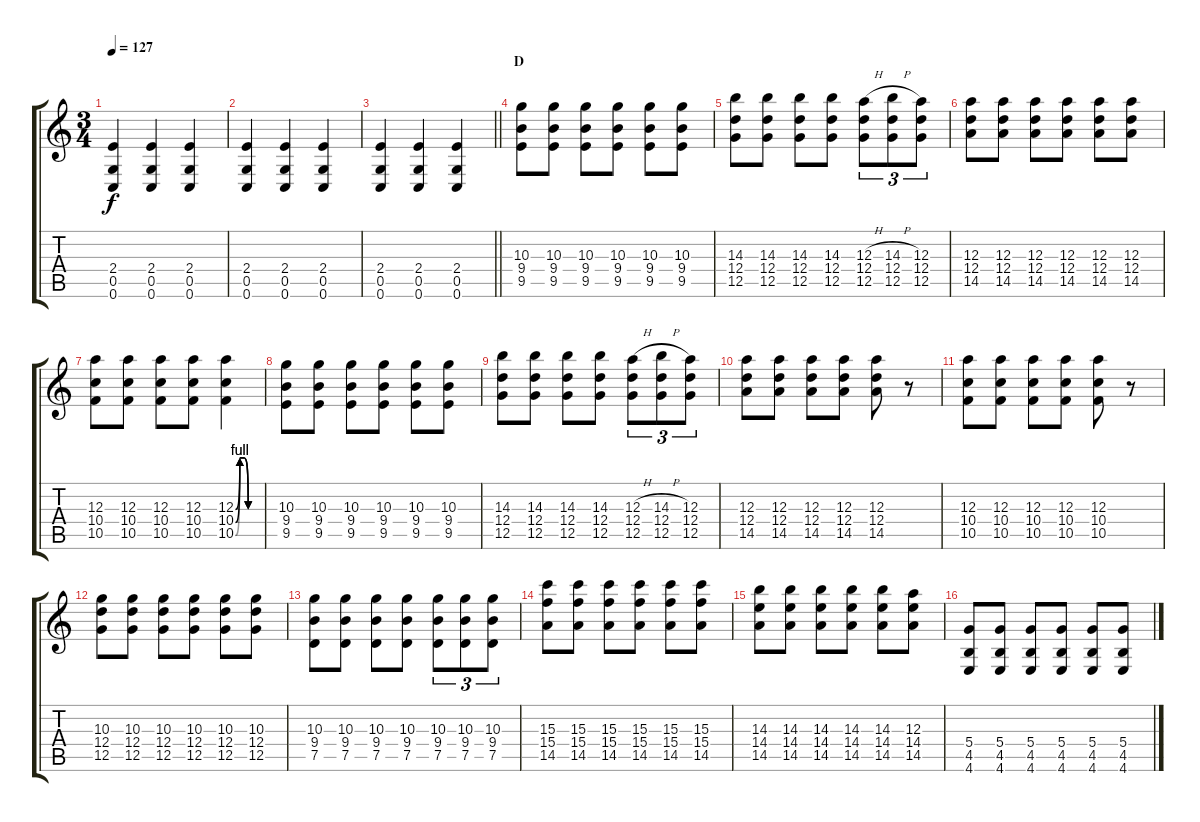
\track "" {instrument distortionguitar}
\staff {score tabs}
\tuning (G4 E4 A3 D3 G2 C2) {hide}
\ts (3 4)
\tempo 127
\clef g2
\ks c
(2.4 0.5 0.6).4{dy f} (2.4 0.5 0.6).4 (2.4 0.5 0.6).4 |
(2.4 0.5 0.6).4 (2.4 0.5 0.6).4 (2.4 0.5 0.6).4 |
\barLineRight lightlight
(2.4 0.5 0.6).4 (2.4 0.5 0.6).4 (2.4 0.5 0.6).4 |
\section ("" "D")
(10.3 9.4 9.5).8 (10.3 9.4 9.5).8 (10.3 9.4 9.5).8 (10.3 9.4 9.5).8 (10.3 9.4 9.5).8 (10.3 9.4 9.5).8 |
(14.3 12.4 12.5).8 (14.3 12.4 12.5).8 (14.3 12.4 12.5).8 (14.3 12.4 12.5).8 (12.3{h} 12.4 12.5).8{tu (3 2)} (14.3{h} 12.4 12.5).8{tu (3 2)} (12.3 12.4 12.5).8{tu (3 2)} |
(12.3 12.4 14.5).8 (12.3 12.4 14.5).8 (12.3 12.4 14.5).8 (12.3 12.4 14.5).8 (12.3 12.4 14.5).8 (12.3 12.4 14.5).8 |
(12.3 10.4 10.5).8 (12.3 10.4 10.5).8 (12.3 10.4 10.5).8 (12.3 10.4 10.5).8 (12.3{be (custom 0 0 10 4 20 4 30 0 60 0)} 10.4{be (custom 0 0 10 4 20 4 30 0 60 0)} 10.5{be (custom 0 0 10 4 20 4 30 0 60 0)}).4 |
(10.3 9.4 9.5).8 (10.3 9.4 9.5).8 (10.3 9.4 9.5).8 (10.3 9.4 9.5).8 (10.3 9.4 9.5).8 (10.3 9.4 9.5).8 |
(14.3 12.4 12.5).8 (14.3 12.4 12.5).8 (14.3 12.4 12.5).8 (14.3 12.4 12.5).8 (12.3{h} 12.4 12.5).8{tu (3 2)} (14.3{h} 12.4 12.5).8{tu (3 2)} (12.3 12.4 12.5).8{tu (3 2)} |
(12.3 12.4 14.5).8 (12.3 12.4 14.5).8 (12.3 12.4 14.5).8 (12.3 12.4 14.5).8 (12.3 12.4 14.5).8 r.8 |
(12.3 10.4 10.5).8 (12.3 10.4 10.5).8 (12.3 10.4 10.5).8 (12.3 10.4 10.5).8 (12.3 10.4 10.5).8 r.8 |
(10.3 12.4 12.5).8 (10.3 12.4 12.5).8 (10.3 12.4 12.5).8 (10.3 12.4 12.5).8 (10.3 12.4 12.5).8 (10.3 12.4 12.5).8 |
(10.3 9.4 7.5).8 (10.3 9.4 7.5).8 (10.3 9.4 7.5).8 (10.3 9.4 7.5).8 (10.3 9.4 7.5).8{tu (3 2)} (10.3 9.4 7.5).8{tu (3 2)} (10.3 9.4 7.5).8{tu (3 2)} |
(15.3 15.4 14.5).8 (15.3 15.4 14.5).8 (15.3 15.4 14.5).8 (15.3 15.4 14.5).8 (15.3 15.4 14.5).8 (15.3 15.4 14.5).8 |
(14.3 14.4 14.5).8 (14.3 14.4 14.5).8 (14.3 14.4 14.5).8 (14.3 14.4 14.5).8 (14.3 14.4 14.5).8 (12.3 14.4 14.5).8 |
(5.4 4.5 4.6).8 (5.4 4.5 4.6).8 (5.4 4.5 4.6).8 (5.4 4.5 4.6).8 (5.4 4.5 4.6).8 (5.4 4.5 4.6).8
